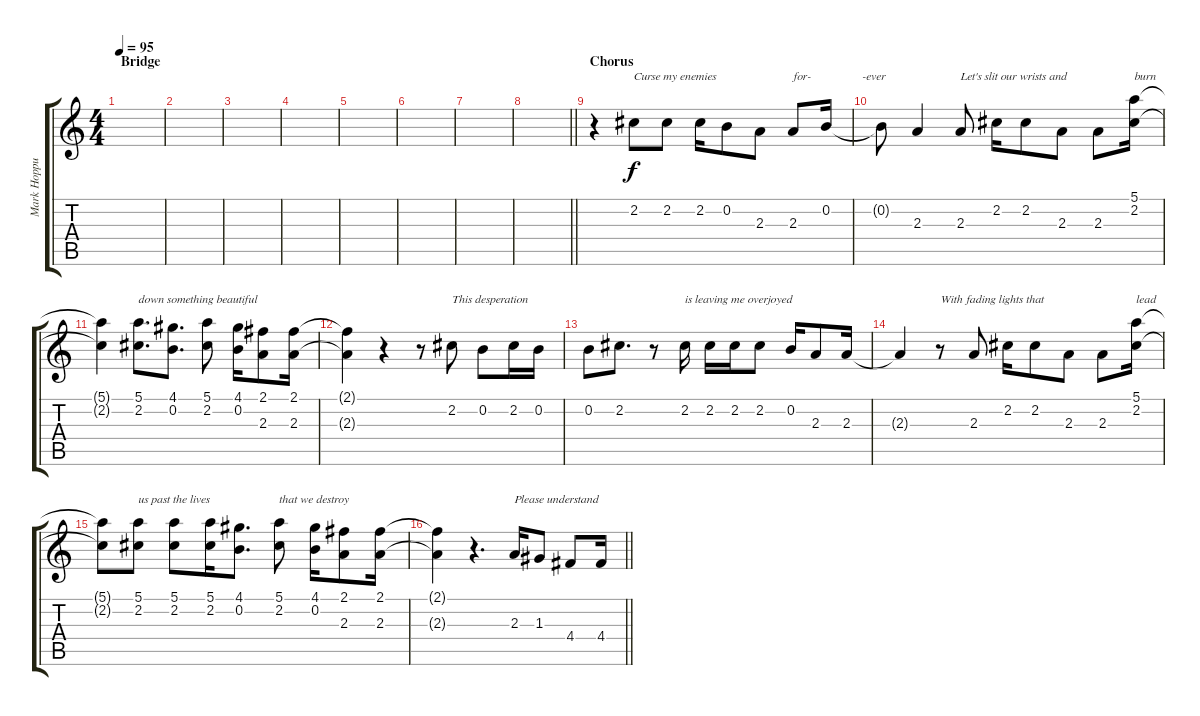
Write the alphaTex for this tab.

\track ("Mark Hoppus [Vocals]" "Mark Hoppu") {instrument overdrivenguitar}
\staff {score tabs}
\tuning (E4 B3 G3 D3 A2 E2) {hide}
\ts (4 4)
\section ("" "Bridge")
\tempo 95
\clef g2
\ks c
|
|
|
|
|
|
|
\barLineRight lightlight
|
\section ("" "Chorus")
r.4 2.2.8{txt "Curse my enemies "} 2.2.8 2.2.16 0.2.8 2.3.8 2.3.8{txt "for-                 -ever"} 0.2.16 |
0.2{t}.8 2.3.4 2.3.8{txt "Let's slit our wrists and "} 2.2.16 2.2.8 2.3.8 2.3.8 (5.1 2.2).16{txt "burn"} |
(5.1{t} 2.2{t}).4 (5.1 2.2).8{d txt "down something beautiful"} (4.1 0.2).8{d} (5.1 2.2).8 (4.1 0.2).16 (2.1 2.3).8 (2.1 2.3).16 |
(2.1{t} 2.3{t}).4 r.4 r.8 2.2.8{txt "This desperation "} 0.2.8 2.2.16 0.2.16 |
0.2.8 2.2.8{d} r.8 2.2.16{txt "is leaving me overjoyed "} 2.2.16 2.2.16 2.2.8 0.2.16 2.3.8 2.3.16 |
2.3{t}.4 r.8{txt "With fading lights that "} 2.3.8 2.2.16 2.2.8 2.3.8 2.3.8 (5.1 2.2).16{txt "lead"} |
(5.1{t} 2.2{t}).8 (5.1 2.2).8{txt "us past the lives "} (5.1 2.2).8 (5.1 2.2).16 (4.1 0.2).8{d} (5.1 2.2).8{txt "that we destroy "} (4.1 0.2).16 (2.1 2.3).8 (2.1 2.3).16 |
\barLineRight lightlight
(2.1{t} 2.3{t}).4 r.4{d} 2.3.16{txt "Please understand"} 1.3.8 4.4.8 4.4.16
